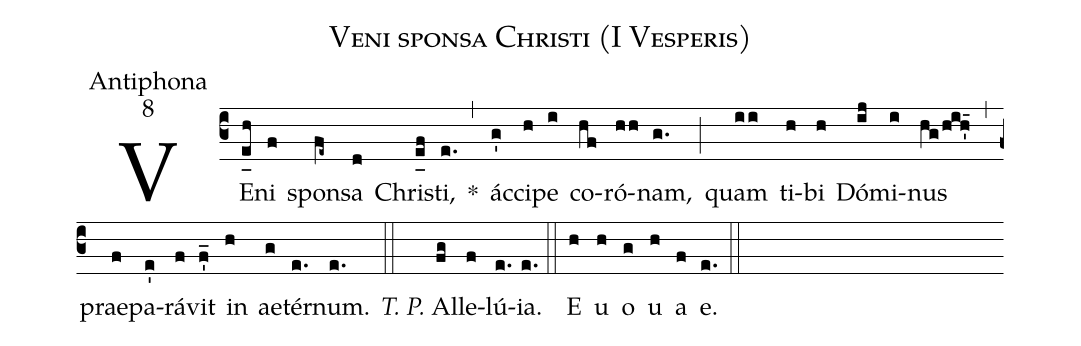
name:Veni sponsa Christi (I Vesperis);
office-part:Antiphona;
mode:8;
%%
(c3) VE(e_[uh:l]h)ni(f) spon(fe~)sa(d) Chri(e_[uh:l]f)sti,(e.) *(,) ác(g')ci(h)pe(i) co(hf)ró(hh)nam,(g.) (;) quam(ii) ti(h)bi(h) Dó(ij)mi(i)nus(hg/hih'_15) (,) prae(f)pa(e')rá(f)vit(f'_) in(h) ae(g)tér(e.)num.(e.) (::) <i>T. P.</i> Al(fg)le(f)lú(e.){ia}.(e.) (::) <eu>E(h) u(h) o(g) u(h) a(f) e.</eu>(e.) (::)
